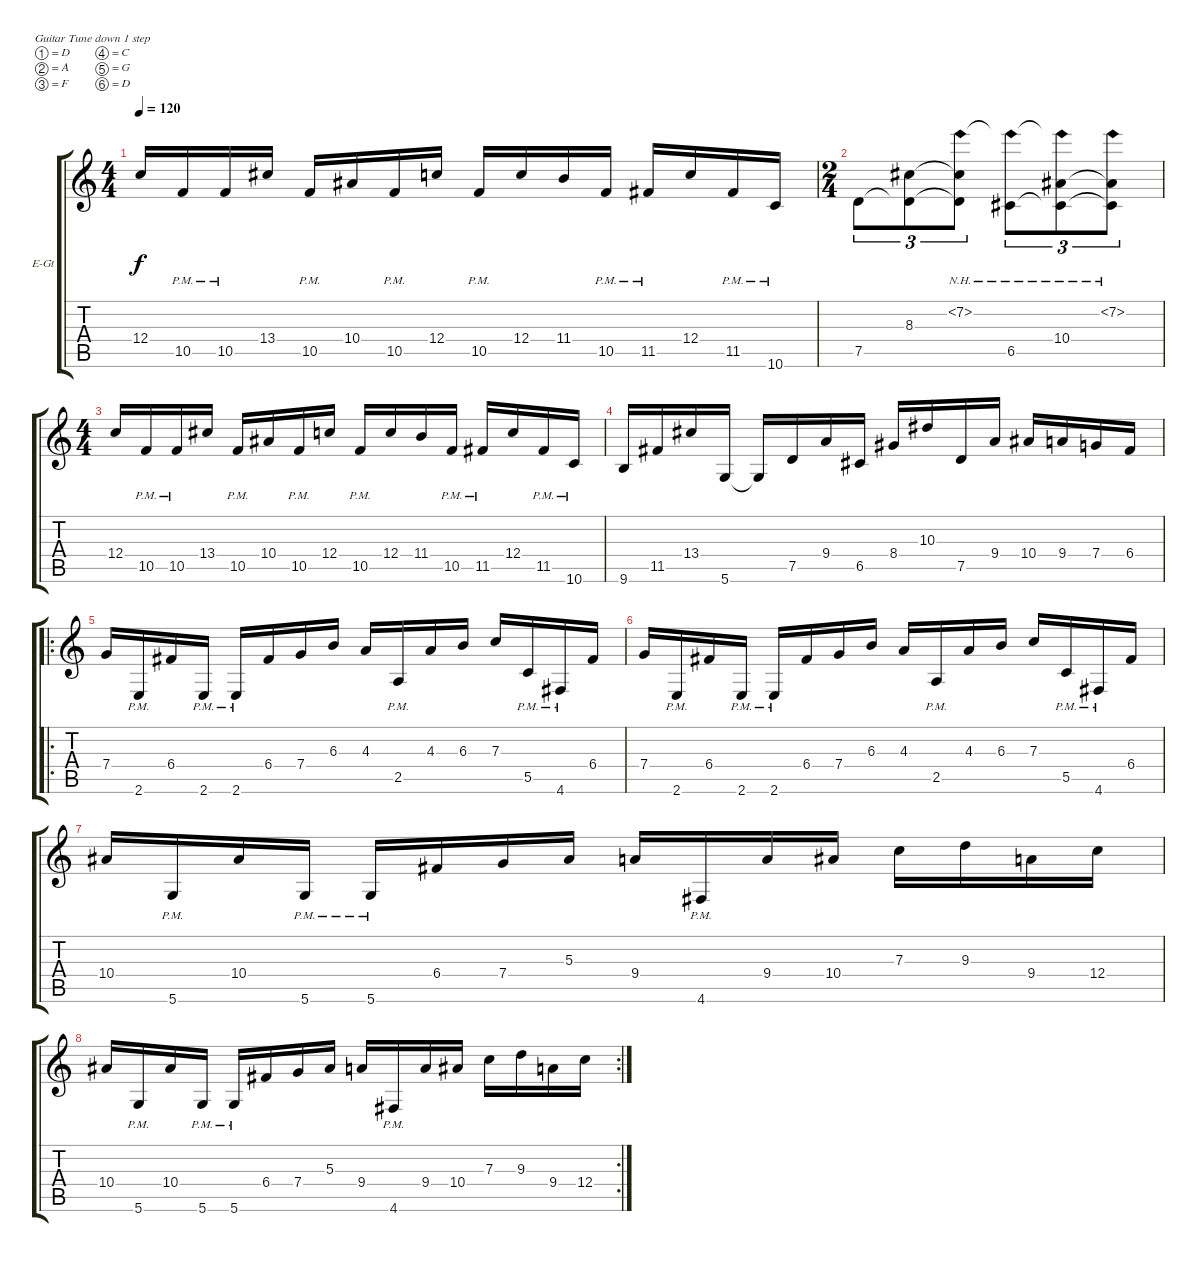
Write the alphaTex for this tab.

\bracketExtendMode groupsimilarinstruments
\firstSystemTrackNameOrientation horizontal
\otherSystemsTrackNameOrientation horizontal
\track ("Guitar 1" "E-Gt") {instrument distortionguitar}
\staff {score tabs}
\tuning (D4 A3 F3 C3 G2 D2)
\ts (4 4)
\beaming (8 2 2 2 2)
\tempo 120
\clef g2
\ks c
12.4.16{dy f} 10.5{pm}.16 10.5{pm}.16 13.4.16 10.5{pm}.16 10.4.16 10.5{pm}.16 12.4.16 10.5{pm}.16 12.4.16 11.4.16 10.5{pm}.16 11.5{pm}.16 12.4.16 11.5{pm}.16 10.6{pm}.16 |
\ts (2 4)
\beaming (8 2 2)
7.5.8{tu (3 2)} (8.3 7.5{t}).8{tu (3 2)} (7.2{nh} 8.3{t} 7.5{t}).8{tu (3 2)} (7.2{nh t} 6.5).8{tu (3 2)} (7.2{nh t} 10.4 6.5{t}).8{tu (3 2)} (7.2{nh} 10.4{t} 6.5{t}).8{tu (3 2)} |
\ts (4 4)
\beaming (8 2 2 2 2)
12.4.16 10.5{pm}.16 10.5{pm}.16 13.4.16 10.5{pm}.16 10.4.16 10.5{pm}.16 12.4.16 10.5{pm}.16 12.4.16 11.4.16 10.5{pm}.16 11.5{pm}.16 12.4.16 11.5{pm}.16 10.6{pm}.16 |
9.6.16 11.5.16 13.4.16 5.6.16 5.6{t}.16 7.5.16 9.4.16 6.5.16 8.4.16 10.3.16 7.5.16 9.4.16 10.4.16 9.4.16 7.4.16 6.4.16 |
\ro
7.4.16 2.6{pm}.16 6.4.16 2.6{pm}.16 2.6{pm}.16 6.4.16 7.4.16 6.3.16 4.3.16 2.5{pm}.16 4.3.16 6.3.16 7.3.16 5.5{pm}.16 4.6{pm}.16 6.4.16 |
7.4.16 2.6{pm}.16 6.4.16 2.6{pm}.16 2.6{pm}.16 6.4.16 7.4.16 6.3.16 4.3.16 2.5{pm}.16 4.3.16 6.3.16 7.3.16 5.5{pm}.16 4.6{pm}.16 6.4.16 |
10.4.16 5.6{pm}.16 10.4.16 5.6{pm}.16 5.6{pm}.16 6.4.16 7.4.16 5.3.16 9.4.16 4.6{pm}.16 9.4.16 10.4.16 7.3.16 9.3.16 9.4.16 12.4.16 |
\rc 2
10.4.16 5.6{pm}.16 10.4.16 5.6{pm}.16 5.6{pm}.16 6.4.16 7.4.16 5.3.16 9.4.16 4.6{pm}.16 9.4.16 10.4.16 7.3.16 9.3.16 9.4.16 12.4.16
